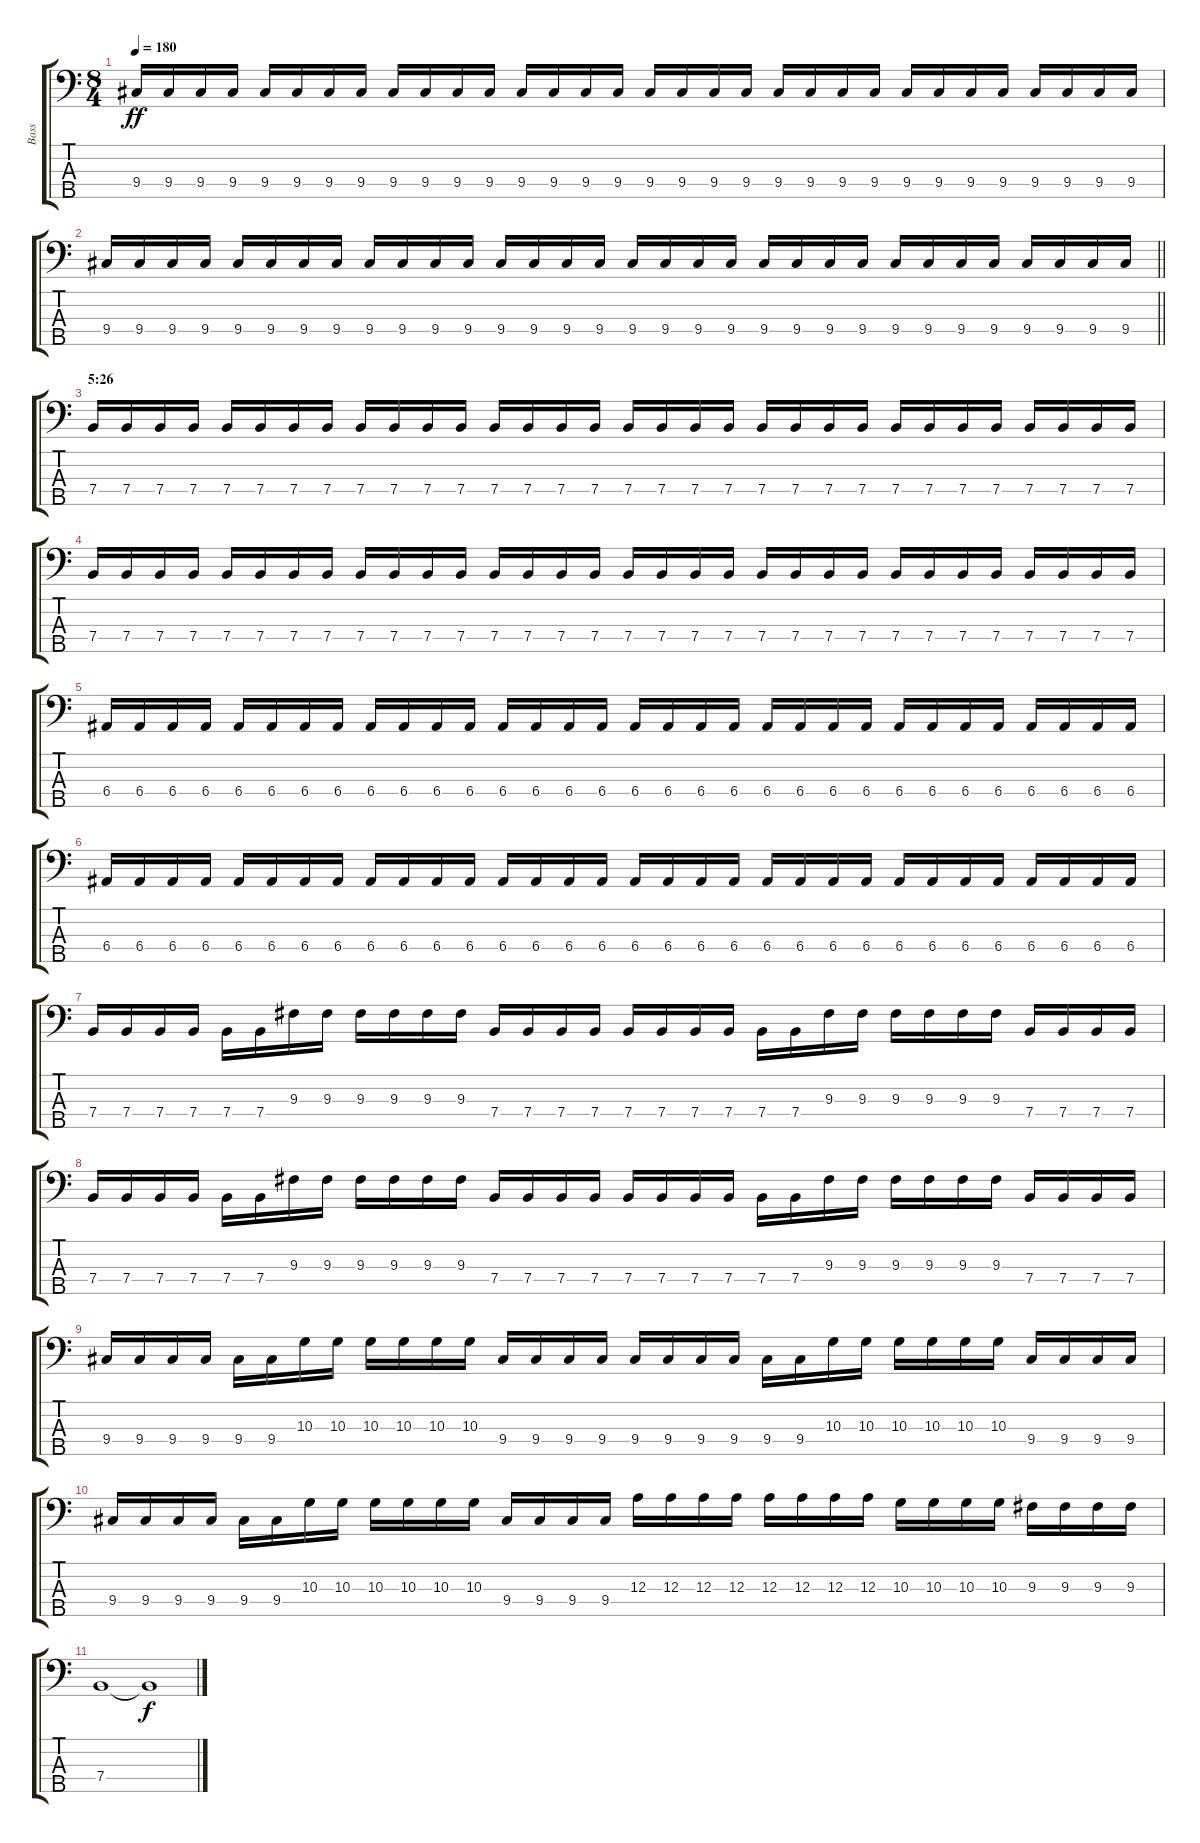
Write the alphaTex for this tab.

\track ("Bass" "Bass") {instrument electricbassfinger}
\staff {score tabs}
\tuning (G2 D2 A1 E1 B0) {hide}
\ts (8 4)
\tempo 180
\clef f4
\ks c
9.4.16{dy ff} 9.4.16 9.4.16 9.4.16 9.4.16 9.4.16 9.4.16 9.4.16 9.4.16 9.4.16 9.4.16 9.4.16 9.4.16 9.4.16 9.4.16 9.4.16 9.4.16 9.4.16 9.4.16 9.4.16 9.4.16 9.4.16 9.4.16 9.4.16 9.4.16 9.4.16 9.4.16 9.4.16 9.4.16 9.4.16 9.4.16 9.4.16 |
\barLineRight lightlight
9.4.16 9.4.16 9.4.16 9.4.16 9.4.16 9.4.16 9.4.16 9.4.16 9.4.16 9.4.16 9.4.16 9.4.16 9.4.16 9.4.16 9.4.16 9.4.16 9.4.16 9.4.16 9.4.16 9.4.16 9.4.16 9.4.16 9.4.16 9.4.16 9.4.16 9.4.16 9.4.16 9.4.16 9.4.16 9.4.16 9.4.16 9.4.16 |
\section ("" "5:26")
7.4.16 7.4.16 7.4.16 7.4.16 7.4.16 7.4.16 7.4.16 7.4.16 7.4.16 7.4.16 7.4.16 7.4.16 7.4.16 7.4.16 7.4.16 7.4.16 7.4.16 7.4.16 7.4.16 7.4.16 7.4.16 7.4.16 7.4.16 7.4.16 7.4.16 7.4.16 7.4.16 7.4.16 7.4.16 7.4.16 7.4.16 7.4.16 |
7.4.16 7.4.16 7.4.16 7.4.16 7.4.16 7.4.16 7.4.16 7.4.16 7.4.16 7.4.16 7.4.16 7.4.16 7.4.16 7.4.16 7.4.16 7.4.16 7.4.16 7.4.16 7.4.16 7.4.16 7.4.16 7.4.16 7.4.16 7.4.16 7.4.16 7.4.16 7.4.16 7.4.16 7.4.16 7.4.16 7.4.16 7.4.16 |
6.4.16 6.4.16 6.4.16 6.4.16 6.4.16 6.4.16 6.4.16 6.4.16 6.4.16 6.4.16 6.4.16 6.4.16 6.4.16 6.4.16 6.4.16 6.4.16 6.4.16 6.4.16 6.4.16 6.4.16 6.4.16 6.4.16 6.4.16 6.4.16 6.4.16 6.4.16 6.4.16 6.4.16 6.4.16 6.4.16 6.4.16 6.4.16 |
6.4.16 6.4.16 6.4.16 6.4.16 6.4.16 6.4.16 6.4.16 6.4.16 6.4.16 6.4.16 6.4.16 6.4.16 6.4.16 6.4.16 6.4.16 6.4.16 6.4.16 6.4.16 6.4.16 6.4.16 6.4.16 6.4.16 6.4.16 6.4.16 6.4.16 6.4.16 6.4.16 6.4.16 6.4.16 6.4.16 6.4.16 6.4.16 |
7.4.16 7.4.16 7.4.16 7.4.16 7.4.16 7.4.16 9.3.16 9.3.16 9.3.16 9.3.16 9.3.16 9.3.16 7.4.16 7.4.16 7.4.16 7.4.16 7.4.16 7.4.16 7.4.16 7.4.16 7.4.16 7.4.16 9.3.16 9.3.16 9.3.16 9.3.16 9.3.16 9.3.16 7.4.16 7.4.16 7.4.16 7.4.16 |
7.4.16 7.4.16 7.4.16 7.4.16 7.4.16 7.4.16 9.3.16 9.3.16 9.3.16 9.3.16 9.3.16 9.3.16 7.4.16 7.4.16 7.4.16 7.4.16 7.4.16 7.4.16 7.4.16 7.4.16 7.4.16 7.4.16 9.3.16 9.3.16 9.3.16 9.3.16 9.3.16 9.3.16 7.4.16 7.4.16 7.4.16 7.4.16 |
9.4.16 9.4.16 9.4.16 9.4.16 9.4.16 9.4.16 10.3.16 10.3.16 10.3.16 10.3.16 10.3.16 10.3.16 9.4.16 9.4.16 9.4.16 9.4.16 9.4.16 9.4.16 9.4.16 9.4.16 9.4.16 9.4.16 10.3.16 10.3.16 10.3.16 10.3.16 10.3.16 10.3.16 9.4.16 9.4.16 9.4.16 9.4.16 |
9.4.16 9.4.16 9.4.16 9.4.16 9.4.16 9.4.16 10.3.16 10.3.16 10.3.16 10.3.16 10.3.16 10.3.16 9.4.16 9.4.16 9.4.16 9.4.16 12.3.16 12.3.16 12.3.16 12.3.16 12.3.16 12.3.16 12.3.16 12.3.16 10.3.16 10.3.16 10.3.16 10.3.16 9.3.16 9.3.16 9.3.16 9.3.16 |
7.4.1 7.4{t}.1{dy f}
